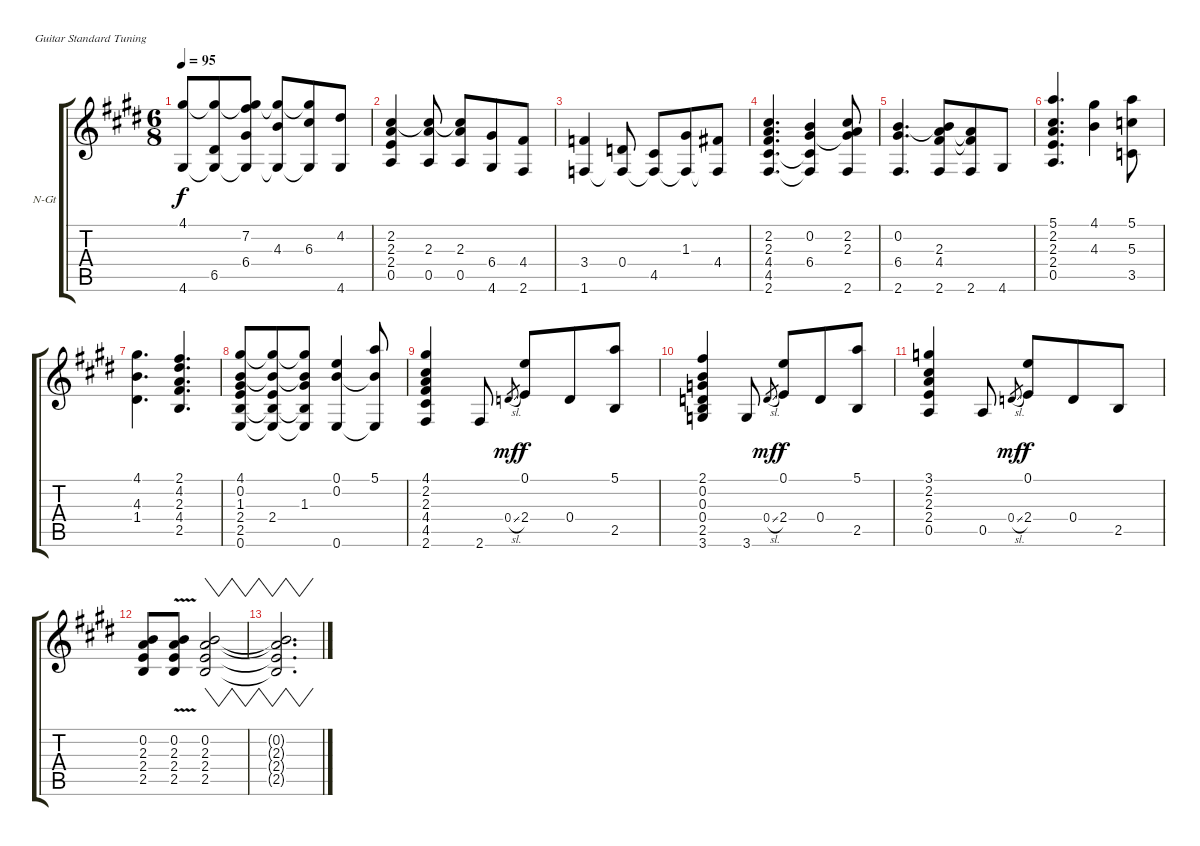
\bracketExtendMode groupsimilarinstruments
\firstSystemTrackNameOrientation horizontal
\otherSystemsTrackNameOrientation horizontal
\track ("Pista 1" "N-Gt") {instrument acousticguitarnylon}
\staff {score tabs}
\tuning (E4 B3 G3 D3 A2 E2)
\ts (6 8)
\tempo 95
\clef g2
\ks e
(4.1 4.6).8{dy f} (6.5 4.1{t} 4.6{t}).8 (7.2 6.4 4.1{t} 4.6{t}).8 (4.3 4.1{t} 4.6{t}).8 (4.1{t} 6.3 4.6{t}).8 (4.2 4.6).8 |
(2.2 2.3 2.4 0.5).4 (2.3 0.5 2.2{t}).8 (2.2{t} 2.3 0.5).8 (6.4 4.6).8 (4.4 2.6).8 |
(3.4 1.6).4 (0.4 1.6{t}).8 (4.5 1.6{t}).8 (1.3 1.6{t}).8 (4.4 1.6{t}).8 |
(2.2 2.3 4.4 4.5 2.6).4{d} (0.2 6.4 4.5{t} 2.6{t}).4 (2.2 2.3 6.4{t} 2.6).8 |
(0.2 6.4 2.6).4{d} (0.2{t} 2.3 4.4 2.6).8 (2.3{t} 4.4{t} 2.6).8 4.6.8 |
(5.1 2.2 2.3 2.4 0.5).4{d} (4.1 4.3).4 (5.1 5.3 3.5).8 |
(4.1 4.3 1.4).4{d} (2.1 4.2 2.3 4.4 2.5).4{d} |
(4.1 0.2 1.3 2.4 2.5 0.6).8 (2.4 4.1{t} 0.2{t} 2.5{t} 0.6{t}).8 (4.1{t} 0.2{t} 1.3 2.5{t} 0.6{t}).8 (0.1 0.2 0.6).4 (5.1 0.2{t} 0.6{t}).8 |
(4.1 2.2 2.3 4.4 4.5 2.6).4 2.6.8 0.4{sl}.8{gr dy mf} (0.1 2.4).8{dy f} 0.4.8 (5.1 2.5).8 |
(2.1 0.2 0.3 0.4 2.5 3.6).4 3.6.8 0.4{sl}.8{gr dy mf} (0.1 2.4).8{dy f} 0.4.8 (5.1 2.5).8 |
(3.1 2.2 2.3 2.4 0.5).4 0.5.8 0.4{sl}.8{gr dy mf} (0.1 2.4).8{dy f} 0.4.8 2.5.8 |
(0.2 2.3 2.4 2.5).8 (0.2 2.3 2.4{v} 2.5).8 (0.2 2.3 2.4 2.5).2{vw} |
(0.2{t} 2.3{t} 2.4{t} 2.5{t}).2{vw d}
